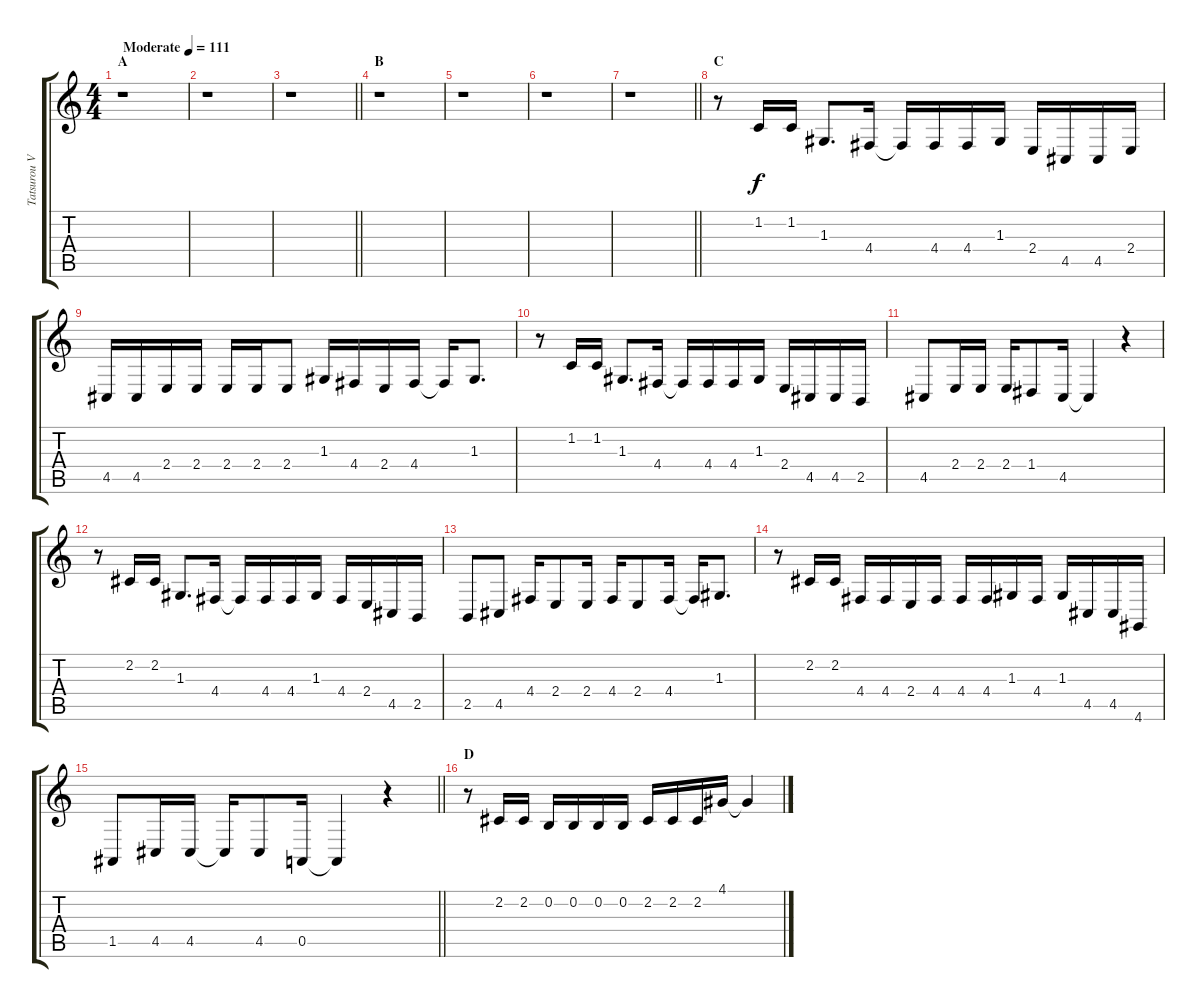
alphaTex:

\track ("Tatsurou Vocals" "Tatsurou V") {instrument tenorsax}
\staff {score tabs}
\tuning (E4 B3 G3 D3 A2 E2) {hide}
\ts (4 4)
\section ("" "A")
\tempo (111 "Moderate")
\clef g2
\ks c
r.1{dy f instrument tenorsax} |
r.1 |
\barLineRight lightlight
r.1 |
\section ("" "B")
r.1 |
r.1 |
r.1 |
\barLineRight lightlight
r.1 |
\section ("" "C")
r.8 1.2.16 1.2.16 1.3.8{d} 4.4.16 4.4{t}.16 4.4.16 4.4.16 1.3.16 2.4.16 4.5.16 4.5.16 2.4.16 |
4.5.16 4.5.16 2.4.16 2.4.16 2.4.16 2.4.16 2.4.8 1.3.16 4.4.16 2.4.16 4.4.16 4.4{t}.16 1.3.8{d} |
r.8 1.2.16 1.2.16 1.3.8{d} 4.4.16 4.4{t}.16 4.4.16 4.4.16 1.3.16 2.4.16 4.5.16 4.5.16 2.5.16 |
4.5.8 2.4.16 2.4.16 2.4.16 1.4.8 4.5.16 4.5{t}.4 r.4 |
r.8 2.2.16 2.2.16 1.3.8{d} 4.4.16 4.4{t}.16 4.4.16 4.4.16 1.3.16 4.4.16 2.4.16 4.5.16 2.5.16 |
2.5.8 4.5.8 4.4.16 2.4.8 2.4.16 4.4.16 2.4.8 4.4.16 4.4{t}.16 1.3.8{d} |
r.8 2.2.16 2.2.16 4.4.16 4.4.16 2.4.16 4.4.16 4.4.16 4.4.16 1.3.16 4.4.16 1.3.16 4.5.16 4.5.16 4.6.16 |
\barLineRight lightlight
1.5.8 4.5.16 4.5.16 4.5{t}.16 4.5.8 0.5.16 0.5{t}.4 r.4 |
\section ("" "D")
r.8 2.2.16 2.2.16 0.2.16 0.2.16 0.2.16 0.2.16 2.2.16 2.2.16 2.2.16 4.1.16 4.1{t}.4
